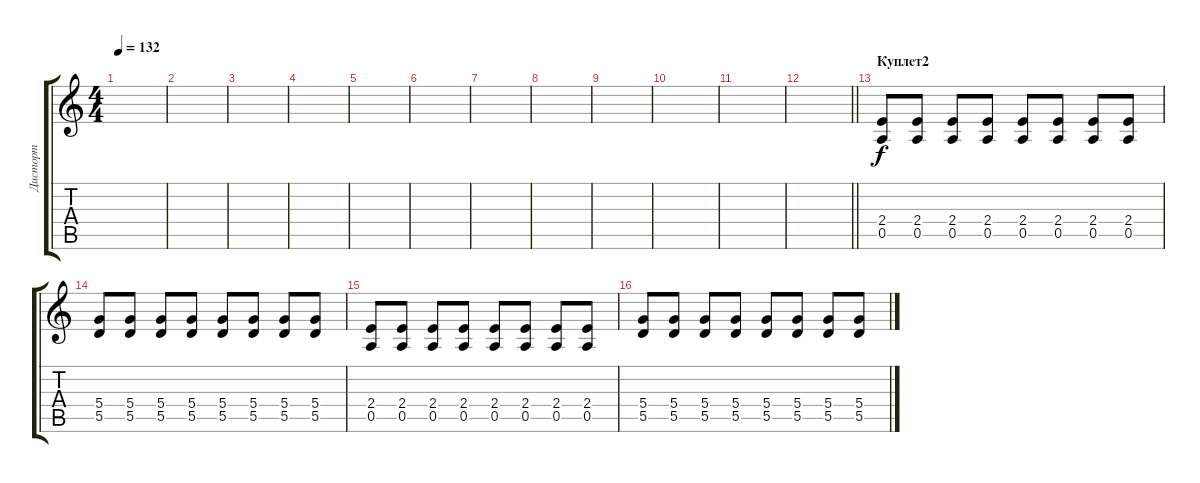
\track ("Дисторт" "Дисторт") {instrument distortionguitar}
\staff {score tabs}
\tuning (E4 B3 G3 D3 A2 E2) {hide}
\ts (4 4)
\tempo 132
\clef g2
\ks c
|
|
|
|
|
|
|
|
|
|
|
\barLineRight lightlight
|
\section ("" "Куплет2")
(2.4 0.5).8{instrument distortionguitar} (2.4 0.5).8 (2.4 0.5).8 (2.4 0.5).8 (2.4 0.5).8 (2.4 0.5).8 (2.4 0.5).8 (2.4 0.5).8 |
(5.4 5.5).8 (5.4 5.5).8 (5.4 5.5).8 (5.4 5.5).8 (5.4 5.5).8 (5.4 5.5).8 (5.4 5.5).8 (5.4 5.5).8 |
(2.4 0.5).8 (2.4 0.5).8 (2.4 0.5).8 (2.4 0.5).8 (2.4 0.5).8 (2.4 0.5).8 (2.4 0.5).8 (2.4 0.5).8 |
(5.4 5.5).8 (5.4 5.5).8 (5.4 5.5).8 (5.4 5.5).8 (5.4 5.5).8 (5.4 5.5).8 (5.4 5.5).8 (5.4 5.5).8
